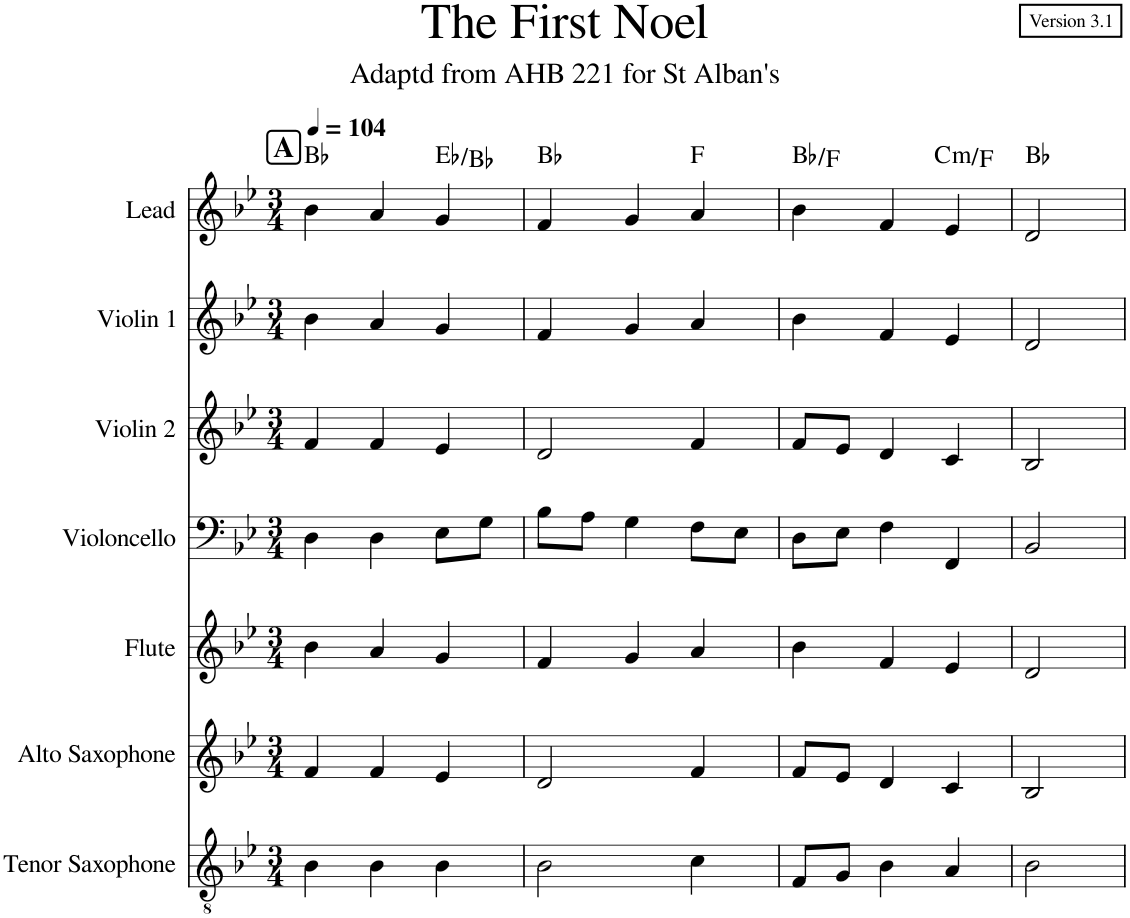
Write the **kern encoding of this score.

**kern	**kern	**kern	**kern	**kern	**kern	**kern	**harte
*part7	*part6	*part5	*part4	*part3	*part2	*part1	*part1
*staff7	*staff6	*staff5	*staff4	*staff3	*staff2	*staff1	*
*I"Tenor Saxophone	*I"Alto Saxophone	*I"Flute	*I"Violoncello	*I"Violin 2	*I"Violin 1	*I"Lead	*
*I'T. Sax.	*I'A. Sax.	*I'Fl.	*I'Vc.	*I'Vln. 2	*I'Vln. 1	*I'Lead	*
*clefGv2	*clefG2	*clefG2	*clefF4	*clefG2	*clefG2	*clefG2	*
*ITrd8c14	*ITrd5c9	*	*	*	*	*	*
*k[b-e-]	*k[b-e-]	*k[b-e-]	*k[b-e-]	*k[b-e-]	*k[b-e-]	*k[b-e-]	*
*M3/4	*M3/4	*M3/4	*M3/4	*M3/4	*M3/4	*M3/4	*
*MM104	*MM104	*MM104	*MM104	*MM104	*MM104	*MM104	*
!!LO:REH:place=s1:a:B:cj:fs=14:t=A
=1	=1	=1	=1	=1	=1	=1	=1
4B-\	4f/	4b-\	4D\	4f/	4b-\	4b-\	Bb:maj
4B-\	4f/	4a/	4D\	4f/	4a/	4a/	.
4B-\	4e-/	4g/	8E-\L	4e-/	4g/	4g/	Eb:maj/5
.	.	.	8G\J	.	.	.	.
=2	=2	=2	=2	=2	=2	=2	=2
2B-\	2d/	4f/	8B-\L	2d/	4f/	4f/	Bb:maj
.	.	.	8A\J	.	.	.	.
.	.	4g/	4G\	.	4g/	4g/	.
4c\	4f/	4a/	8F\L	4f/	4a/	4a/	F:maj
.	.	.	8E-\J	.	.	.	.
=3	=3	=3	=3	=3	=3	=3	=3
8F/L	8f/L	4b-\	8D\L	8f/L	4b-\	4b-\	Bb:maj/5
8G/J	8e-/J	.	8E-\J	8e-/J	.	.	.
4B-\	4d/	4f/	4F\	4d/	4f/	4f/	.
!	!	!	!	!	!	!	!LO:H:kt=m
4A/	4c/	4e-/	4FF/	4c/	4e-/	4e-/	C:min/4
=4	=4	=4	=4	=4	=4	=4	=4
2B-\	2B-/	2d/	2BB-/	2B-/	2d/	2d/	Bb:maj
=	=	=	=	=	=	=	=
*-	*-	*-	*-	*-	*-	*-	*-
